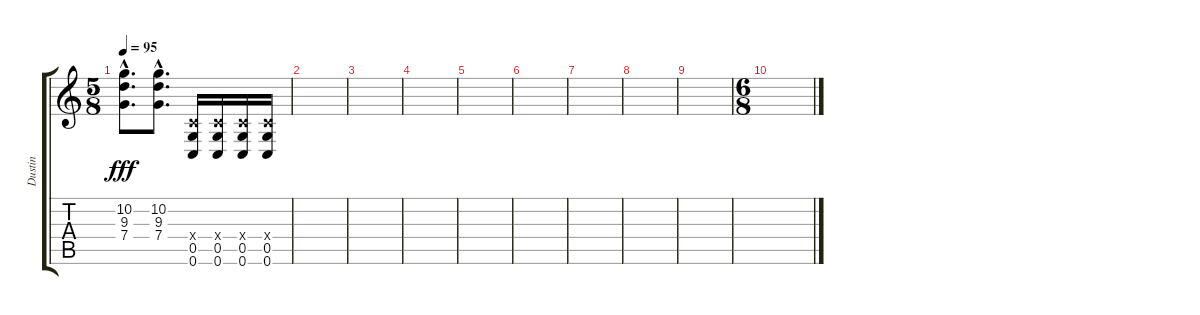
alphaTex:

\track ("Dustin " "Dustin ") {instrument distortionguitar}
\staff {score tabs}
\tuning (D4 A3 F3 C3 G2 C2) {hide}
\ts (5 8)
\tempo 95
\clef g2
\ks c
(10.2{hac} 9.3{hac} 7.4{hac}).8{d dy fff} (10.2{hac} 9.3{hac} 7.4{hac}).8{d} (0.4{x} 0.5 0.6).16 (0.4{x} 0.5 0.6).16 (0.4{x} 0.5 0.6).16 (0.4{x} 0.5 0.6).16 |
|
|
|
|
|
|
|
|
\ts (6 8)
